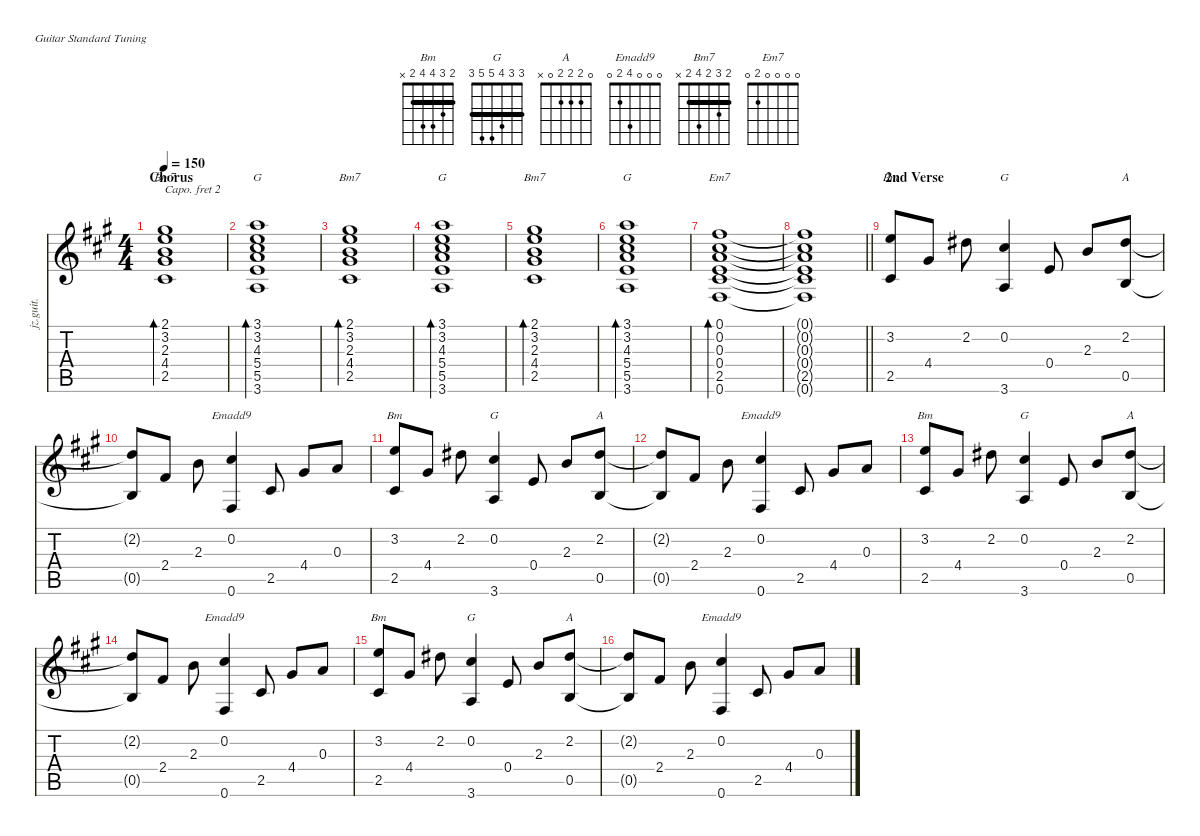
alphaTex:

\defaultSystemsLayout 4
\hideDynamics
\bracketExtendMode nobrackets
\otherSystemsTrackNameOrientation horizontal
\track ("2nd Guitar" "jz.guit.") {instrument electricguitarjazz}
\staff {score tabs}
\capo 2
\tuning (E4 B3 G3 D3 A2 E2)
\chord ("Bm" 2 3 4 4 2 x) {barre 2}
\chord ("G" x x x x x x)
\chord ("A" 0 2 2 2 0 x)
\chord ("Emadd9" 0 0 0 4 2 0)
\chord ("G" 3 3 4 5 5 3) {barre (3 3)}
\chord ("Bm7" 2 3 2 4 2 x) {barre (2 2)}
\chord ("Em7" 0 0 0 0 2 0)
\ts (4 4)
\section ("" "Chorus")
\tempo 150
\clef g2
\ks a
(2.1{acc #} 3.2{acc forcenatural} 2.3{acc forcenatural} 4.4{acc #} 2.5{acc #}).1{bd 240 ch "Bm7" dy f} |
(3.1{acc forcenatural} 3.2{acc forcenatural} 4.3{acc #} 5.4{acc forcenatural} 5.5{acc forcenatural} 3.6{acc forcenatural}).1{bd 240 ch "G"} |
(2.1{acc #} 3.2{acc forcenatural} 2.3{acc forcenatural} 4.4{acc #} 2.5{acc #}).1{bd 240 ch "Bm7"} |
(3.1{acc forcenatural} 3.2{acc forcenatural} 4.3{acc #} 5.4{acc forcenatural} 5.5{acc forcenatural} 3.6{acc forcenatural}).1{bd 240 ch "G"} |
(2.1{acc #} 3.2{acc forcenatural} 2.3{acc forcenatural} 4.4{acc #} 2.5{acc #}).1{bd 240 ch "Bm7"} |
(3.1{acc forcenatural} 3.2{acc forcenatural} 4.3{acc #} 5.4{acc forcenatural} 5.5{acc forcenatural} 3.6{acc forcenatural}).1{bd 240 ch "G"} |
(0.1{acc #} 0.2{acc #} 0.3{acc forcenatural} 0.4{acc forcenatural} 2.5{acc #} 0.6{acc #}).1{bd 240 ch "Em7"} |
\barLineRight lightlight
(0.1{t acc #} 0.2{t acc #} 0.3{t acc forcenatural} 0.4{t acc forcenatural} 2.5{t acc #} 0.6{t acc #}).1 |
\section ("" "2nd Verse")
(3.2{acc forcenatural} 2.5{acc #}).8{ch "Bm"} 4.4{acc #}.8 2.2{acc #}.8 (0.2{acc #} 3.6{acc forcenatural}).4{ch "G"} 0.4{acc forcenatural}.8 2.3{acc forcenatural}.8 (2.2{acc #} 0.5{acc forcenatural}).8{ch "A"} |
(2.2{t acc #} 0.5{t acc forcenatural}).8 2.4{acc #}.8 2.3{acc forcenatural}.8 (0.2{acc #} 0.6{acc #}).4{ch "Emadd9"} 2.5{acc #}.8 4.4{acc #}.8 0.3{acc forcenatural}.8 |
(3.2{acc forcenatural} 2.5{acc #}).8{ch "Bm"} 4.4{acc #}.8 2.2{acc #}.8 (0.2{acc #} 3.6{acc forcenatural}).4{ch "G"} 0.4{acc forcenatural}.8 2.3{acc forcenatural}.8 (2.2{acc #} 0.5{acc forcenatural}).8{ch "A"} |
(2.2{t acc #} 0.5{t acc forcenatural}).8 2.4{acc #}.8 2.3{acc forcenatural}.8 (0.2{acc #} 0.6{acc #}).4{ch "Emadd9"} 2.5{acc #}.8 4.4{acc #}.8 0.3{acc forcenatural}.8 |
(3.2{acc forcenatural} 2.5{acc #}).8{ch "Bm"} 4.4{acc #}.8 2.2{acc #}.8 (0.2{acc #} 3.6{acc forcenatural}).4{ch "G"} 0.4{acc forcenatural}.8 2.3{acc forcenatural}.8 (2.2{acc #} 0.5{acc forcenatural}).8{ch "A"} |
(2.2{t acc #} 0.5{t acc forcenatural}).8 2.4{acc #}.8 2.3{acc forcenatural}.8 (0.2{acc #} 0.6{acc #}).4{ch "Emadd9"} 2.5{acc #}.8 4.4{acc #}.8 0.3{acc forcenatural}.8 |
(3.2{acc forcenatural} 2.5{acc #}).8{ch "Bm"} 4.4{acc #}.8 2.2{acc #}.8 (0.2{acc #} 3.6{acc forcenatural}).4{ch "G"} 0.4{acc forcenatural}.8 2.3{acc forcenatural}.8 (2.2{acc #} 0.5{acc forcenatural}).8{ch "A"} |
(2.2{t acc #} 0.5{t acc forcenatural}).8 2.4{acc #}.8 2.3{acc forcenatural}.8 (0.2{acc #} 0.6{acc #}).4{ch "Emadd9"} 2.5{acc #}.8 4.4{acc #}.8 0.3{acc forcenatural}.8
